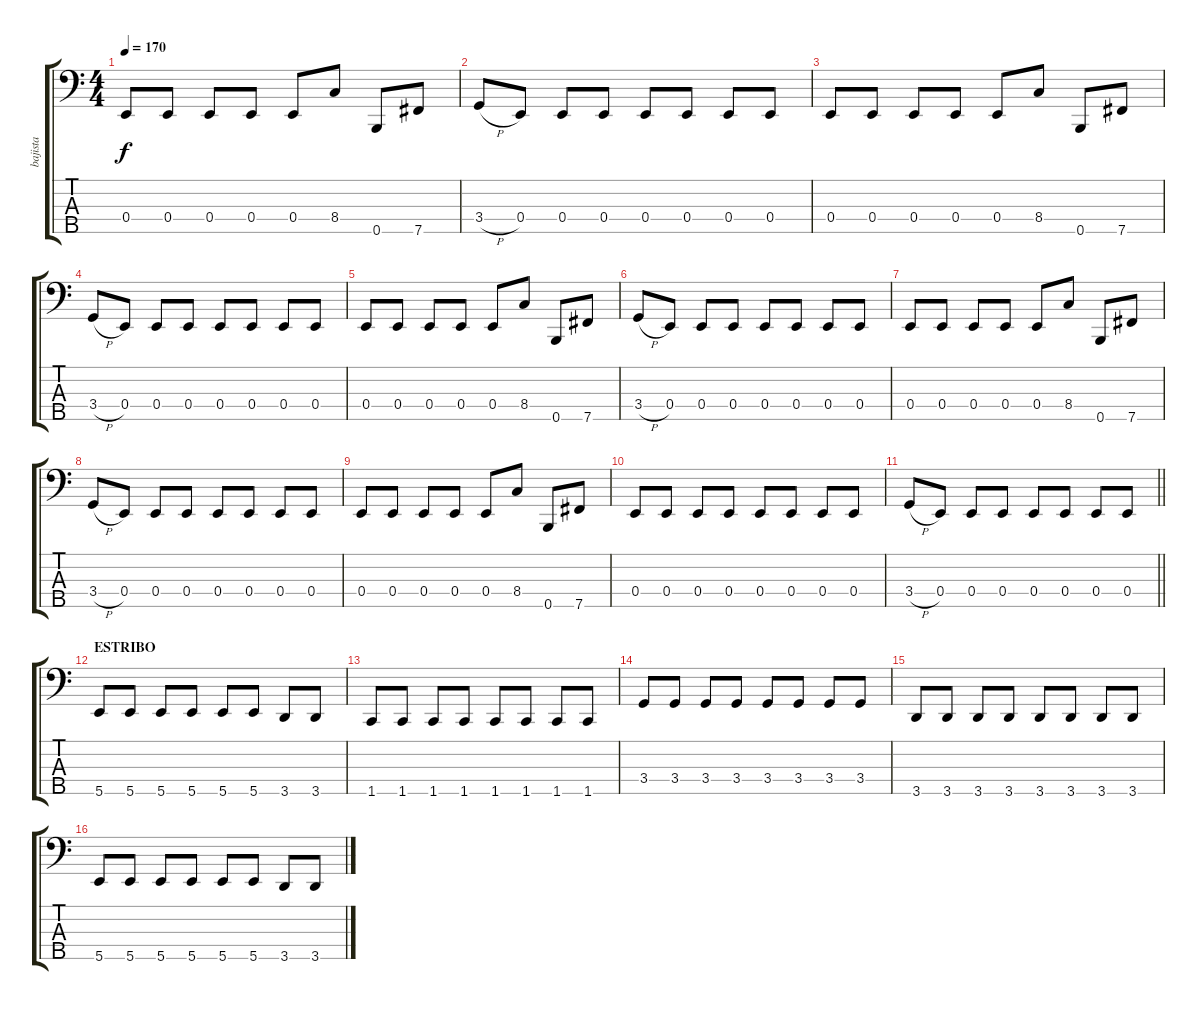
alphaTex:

\track ("bajista" "bajista") {instrument electricbassfinger}
\staff {score tabs}
\tuning (G2 D2 A1 E1 B0) {hide}
\ts (4 4)
\tempo 170
\clef f4
\ks c
0.4.8{dy f} 0.4.8 0.4.8 0.4.8 0.4.8 8.4.8 0.5.8 7.5.8 |
3.4{h}.8 0.4.8 0.4.8 0.4.8 0.4.8 0.4.8 0.4.8 0.4.8 |
0.4.8 0.4.8 0.4.8 0.4.8 0.4.8 8.4.8 0.5.8 7.5.8 |
3.4{h}.8 0.4.8 0.4.8 0.4.8 0.4.8 0.4.8 0.4.8 0.4.8 |
0.4.8 0.4.8 0.4.8 0.4.8 0.4.8 8.4.8 0.5.8 7.5.8 |
3.4{h}.8 0.4.8 0.4.8 0.4.8 0.4.8 0.4.8 0.4.8 0.4.8 |
0.4.8 0.4.8 0.4.8 0.4.8 0.4.8 8.4.8 0.5.8 7.5.8 |
3.4{h}.8 0.4.8 0.4.8 0.4.8 0.4.8 0.4.8 0.4.8 0.4.8 |
0.4.8 0.4.8 0.4.8 0.4.8 0.4.8 8.4.8 0.5.8 7.5.8 |
0.4.8 0.4.8 0.4.8 0.4.8 0.4.8 0.4.8 0.4.8 0.4.8 |
\barLineRight lightlight
3.4{h}.8 0.4.8 0.4.8 0.4.8 0.4.8 0.4.8 0.4.8 0.4.8 |
\section ("" "ESTRIBO")
5.5.8 5.5.8 5.5.8 5.5.8 5.5.8 5.5.8 3.5.8 3.5.8 |
1.5.8 1.5.8 1.5.8 1.5.8 1.5.8 1.5.8 1.5.8 1.5.8 |
3.4.8 3.4.8 3.4.8 3.4.8 3.4.8 3.4.8 3.4.8 3.4.8 |
3.5.8 3.5.8 3.5.8 3.5.8 3.5.8 3.5.8 3.5.8 3.5.8 |
5.5.8 5.5.8 5.5.8 5.5.8 5.5.8 5.5.8 3.5.8 3.5.8
